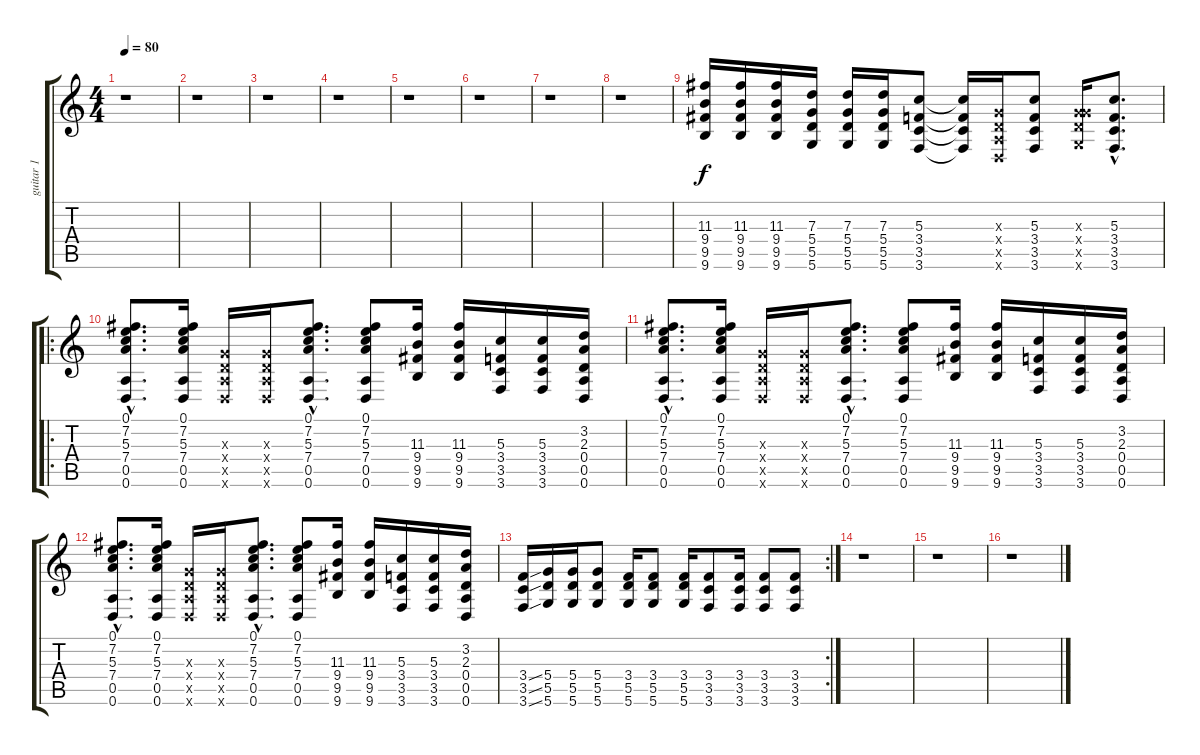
\track ("guitar 1" "guitar 1") {instrument distortionguitar}
\staff {score tabs}
\tuning (E4 B3 G3 D3 A2 D2) {hide}
\ts (4 4)
\tempo 80
\clef g2
\ks c
r.1{dy f} |
r.1 |
r.1 |
r.1 |
r.1 |
r.1 |
r.1 |
r.1 |
(11.3 9.4 9.5 9.6).16 (11.3 9.4 9.5 9.6).16 (11.3 9.4 9.5 9.6).16 (7.3 5.4 5.5 5.6).16 (7.3 5.4 5.5 5.6).16 (7.3 5.4 5.5 5.6).16 (5.3 3.4 3.5 3.6).8 (5.3{t} 3.4{t} 3.5{t} 3.6{t}).16 (0.3{x} 0.4{x} 0.5{x} 0.6{x}).16 (5.3 3.4 3.5 3.6).8 (0.3{x} 5.4{x} 5.5{x} 5.6{x}).16 (5.3{hac} 3.4{hac} 3.5{hac} 3.6{hac}).8{d} |
\ro
(0.1{hac} 7.2{hac} 5.3{hac} 7.4{hac} 0.5{hac} 0.6{hac}).8{d} (0.1 7.2 5.3 7.4 0.5 0.6).16 (0.3{x} 0.4{x} 0.5{x} 0.6{x}).16 (0.3{x} 0.4{x} 0.5{x} 0.6{x}).16 (0.1{hac} 7.2{hac} 5.3{hac} 7.4{hac} 0.5{hac} 0.6{hac}).8{d} (0.1 7.2 5.3 7.4 0.5 0.6).8 (11.3 9.4 9.5 9.6).16 (11.3 9.4 9.5 9.6).16 (5.3 3.4 3.5 3.6).16 (5.3 3.4 3.5 3.6).16 (3.2 2.3 0.4 0.5 0.6).16 |
(0.1{hac} 7.2{hac} 5.3{hac} 7.4{hac} 0.5{hac} 0.6{hac}).8{d} (0.1 7.2 5.3 7.4 0.5 0.6).16 (0.3{x} 0.4{x} 0.5{x} 0.6{x}).16 (0.3{x} 0.4{x} 0.5{x} 0.6{x}).16 (0.1{hac} 7.2{hac} 5.3{hac} 7.4{hac} 0.5{hac} 0.6{hac}).8{d} (0.1 7.2 5.3 7.4 0.5 0.6).8 (11.3 9.4 9.5 9.6).16 (11.3 9.4 9.5 9.6).16 (5.3 3.4 3.5 3.6).16 (5.3 3.4 3.5 3.6).16 (3.2 2.3 0.4 0.5 0.6).16 |
(0.1{hac} 7.2{hac} 5.3{hac} 7.4{hac} 0.5{hac} 0.6{hac}).8{d} (0.1 7.2 5.3 7.4 0.5 0.6).16 (0.3{x} 0.4{x} 0.5{x} 0.6{x}).16 (0.3{x} 0.4{x} 0.5{x} 0.6{x}).16 (0.1{hac} 7.2{hac} 5.3{hac} 7.4{hac} 0.5{hac} 0.6{hac}).8{d} (0.1 7.2 5.3 7.4 0.5 0.6).8 (11.3 9.4 9.5 9.6).16 (11.3 9.4 9.5 9.6).16 (5.3 3.4 3.5 3.6).16 (5.3 3.4 3.5 3.6).16 (3.2 2.3 0.4 0.5 0.6).16 |
\rc 2
(3.4{ss} 3.5{ss} 3.6{ss}).16 (5.4 5.5 5.6).16 (5.4 5.5 5.6).16 (5.4 5.5 5.6).8 (3.4 5.5 5.6).16 (3.4 5.5 5.6).8 (3.4 5.5 5.6).16 (3.4 3.5 3.6).8 (3.4 3.5 3.6).16 (3.4 3.5 3.6).8 (3.4 3.5 3.6).8 |
r.1 |
r.1 |
r.1
